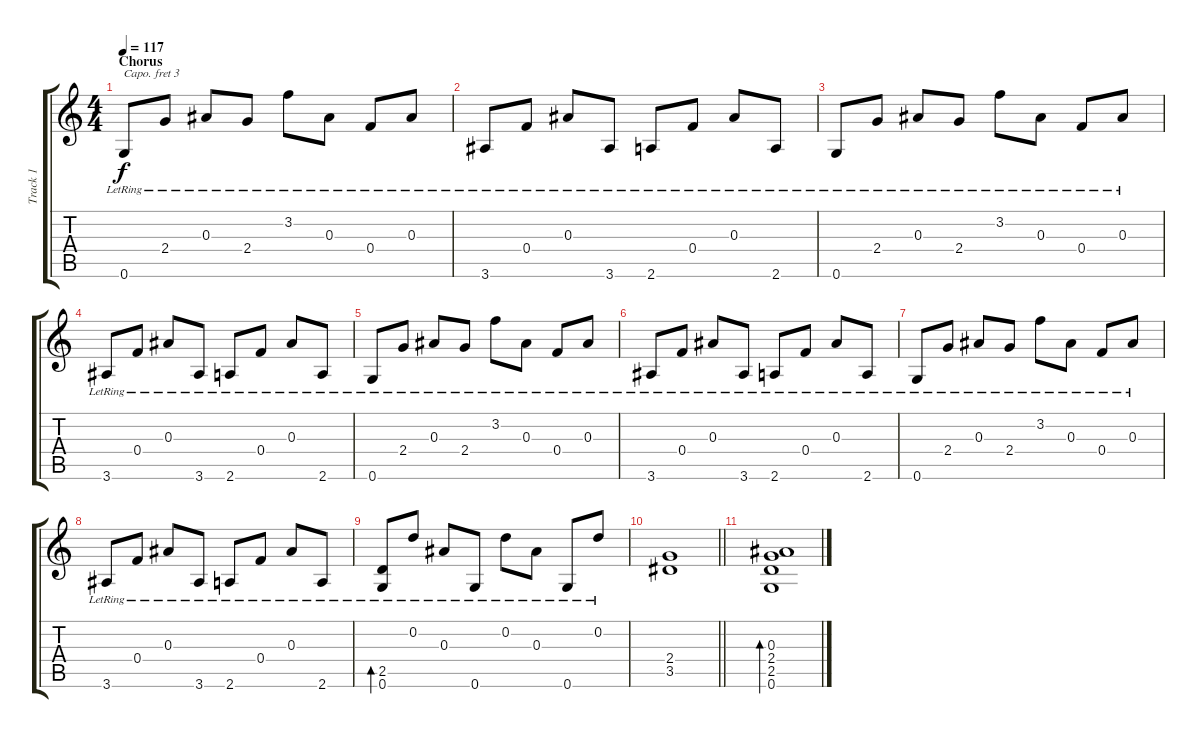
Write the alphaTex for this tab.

\track ("Track 1" "Track 1") {instrument acousticguitarsteel}
\staff {score tabs}
\capo 3
\tuning (E4 B3 G3 D3 A2 E2) {hide}
\ts (4 4)
\section ("" "Chorus")
\tempo 117
\clef g2
\ks c
0.6{lr}.8{dy f} 2.4{lr}.8 0.3{lr}.8 2.4{lr}.8 3.2{lr}.8 0.3{lr}.8 0.4{lr}.8 0.3{lr}.8 |
3.6{lr}.8 0.4{lr}.8 0.3{lr}.8 3.6{lr}.8 2.6{lr}.8 0.4{lr}.8 0.3{lr}.8 2.6{lr}.8 |
0.6{lr}.8 2.4{lr}.8 0.3{lr}.8 2.4{lr}.8 3.2{lr}.8 0.3{lr}.8 0.4{lr}.8 0.3{lr}.8 |
3.6{lr}.8 0.4{lr}.8 0.3{lr}.8 3.6{lr}.8 2.6{lr}.8 0.4{lr}.8 0.3{lr}.8 2.6{lr}.8 |
0.6{lr}.8 2.4{lr}.8 0.3{lr}.8 2.4{lr}.8 3.2{lr}.8 0.3{lr}.8 0.4{lr}.8 0.3{lr}.8 |
3.6{lr}.8 0.4{lr}.8 0.3{lr}.8 3.6{lr}.8 2.6{lr}.8 0.4{lr}.8 0.3{lr}.8 2.6{lr}.8 |
0.6{lr}.8 2.4{lr}.8 0.3{lr}.8 2.4{lr}.8 3.2{lr}.8 0.3{lr}.8 0.4{lr}.8 0.3{lr}.8 |
3.6{lr}.8 0.4{lr}.8 0.3{lr}.8 3.6{lr}.8 2.6{lr}.8 0.4{lr}.8 0.3{lr}.8 2.6{lr}.8 |
(2.5 0.6{lr}).8{bd 60} 0.2{lr}.8 0.3{lr}.8 0.6{lr}.8 0.2{lr}.8 0.3{lr}.8 0.6{lr}.8 0.2{lr}.8 |
\barLineRight lightlight
(2.4 3.5).1 |
(0.3 2.4 2.5 0.6).1{bd 120}
